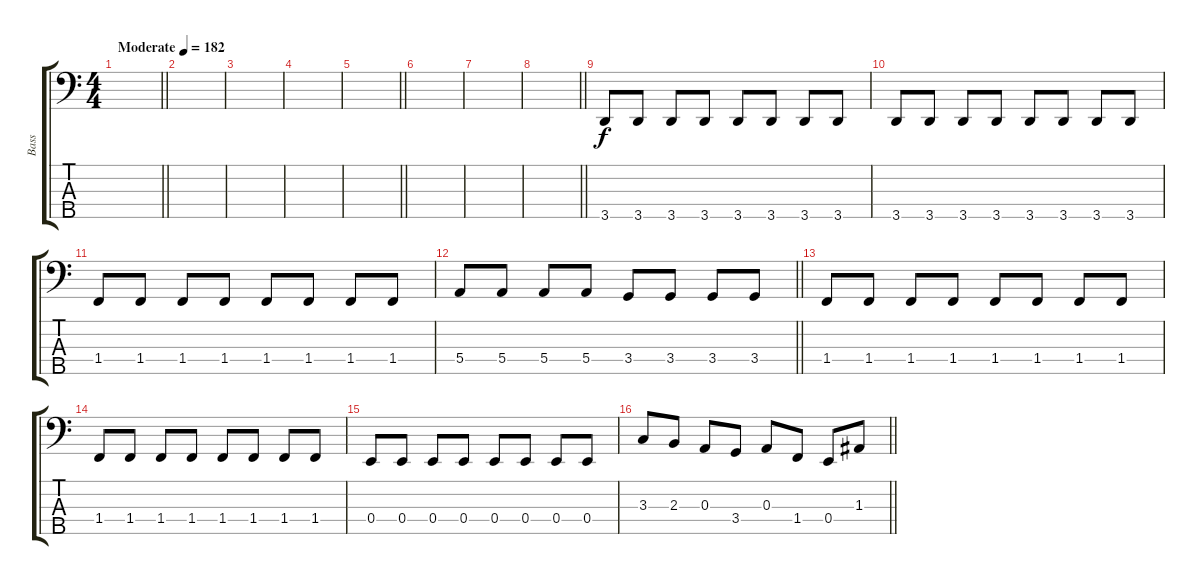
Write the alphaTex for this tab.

\track ("Bass" "Bass") {instrument electricbassfinger}
\staff {score tabs}
\tuning (G2 D2 A1 E1 B0) {hide}
\ts (4 4)
\tempo (182 "Moderate")
\clef f4
\barLineRight lightlight
\ks c
|
|
|
|
\barLineRight lightlight
|
|
|
\barLineRight lightlight
|
\section ("" "")
3.5.8 3.5.8 3.5.8 3.5.8 3.5.8 3.5.8 3.5.8 3.5.8 |
3.5.8 3.5.8 3.5.8 3.5.8 3.5.8 3.5.8 3.5.8 3.5.8 |
1.4.8 1.4.8 1.4.8 1.4.8 1.4.8 1.4.8 1.4.8 1.4.8 |
\barLineRight lightlight
5.4.8 5.4.8 5.4.8 5.4.8 3.4.8 3.4.8 3.4.8 3.4.8 |
1.4.8 1.4.8 1.4.8 1.4.8 1.4.8 1.4.8 1.4.8 1.4.8 |
1.4.8 1.4.8 1.4.8 1.4.8 1.4.8 1.4.8 1.4.8 1.4.8 |
0.4.8 0.4.8 0.4.8 0.4.8 0.4.8 0.4.8 0.4.8 0.4.8 |
\barLineRight lightlight
3.3.8 2.3.8 0.3.8 3.4.8 0.3.8 1.4.8 0.4.8 1.3.8
